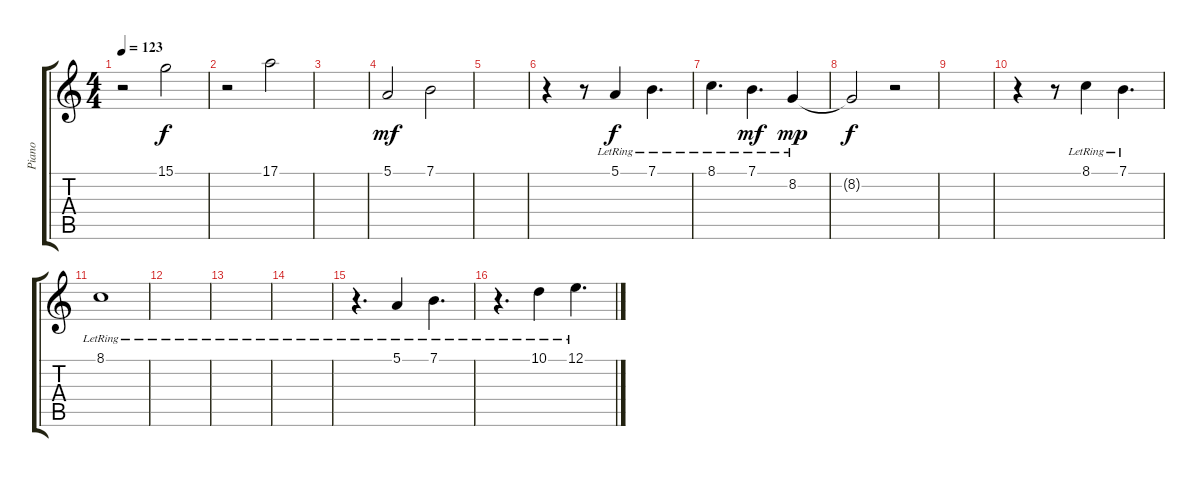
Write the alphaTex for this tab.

\track ("Piano" "Piano") {instrument acousticgrandpiano}
\staff {score tabs}
\tuning (E4 B3 G3 D3 A2 E2) {hide}
\ts (4 4)
\tempo 123
\clef g2
\ks c
r.2{dy f} 15.1.2 |
r.2 17.1.2 |
|
5.1.2{dy mf} 7.1.2 |
|
r.4 r.8 5.1{lr}.4{dy f} 7.1{lr}.4{d} |
8.1{lr}.4{d} 7.1{lr}.4{d dy mf} 8.2{lr}.4{dy mp} |
8.2{t}.2{dy f} r.2 |
|
r.4 r.8 8.1{lr}.4 7.1{lr}.4{d} |
8.1{lr}.1 |
|
|
|
r.4{d} 5.1{lr}.4 7.1{lr}.4{d} |
r.4{d} 10.1{lr}.4 12.1{lr}.4{d}
